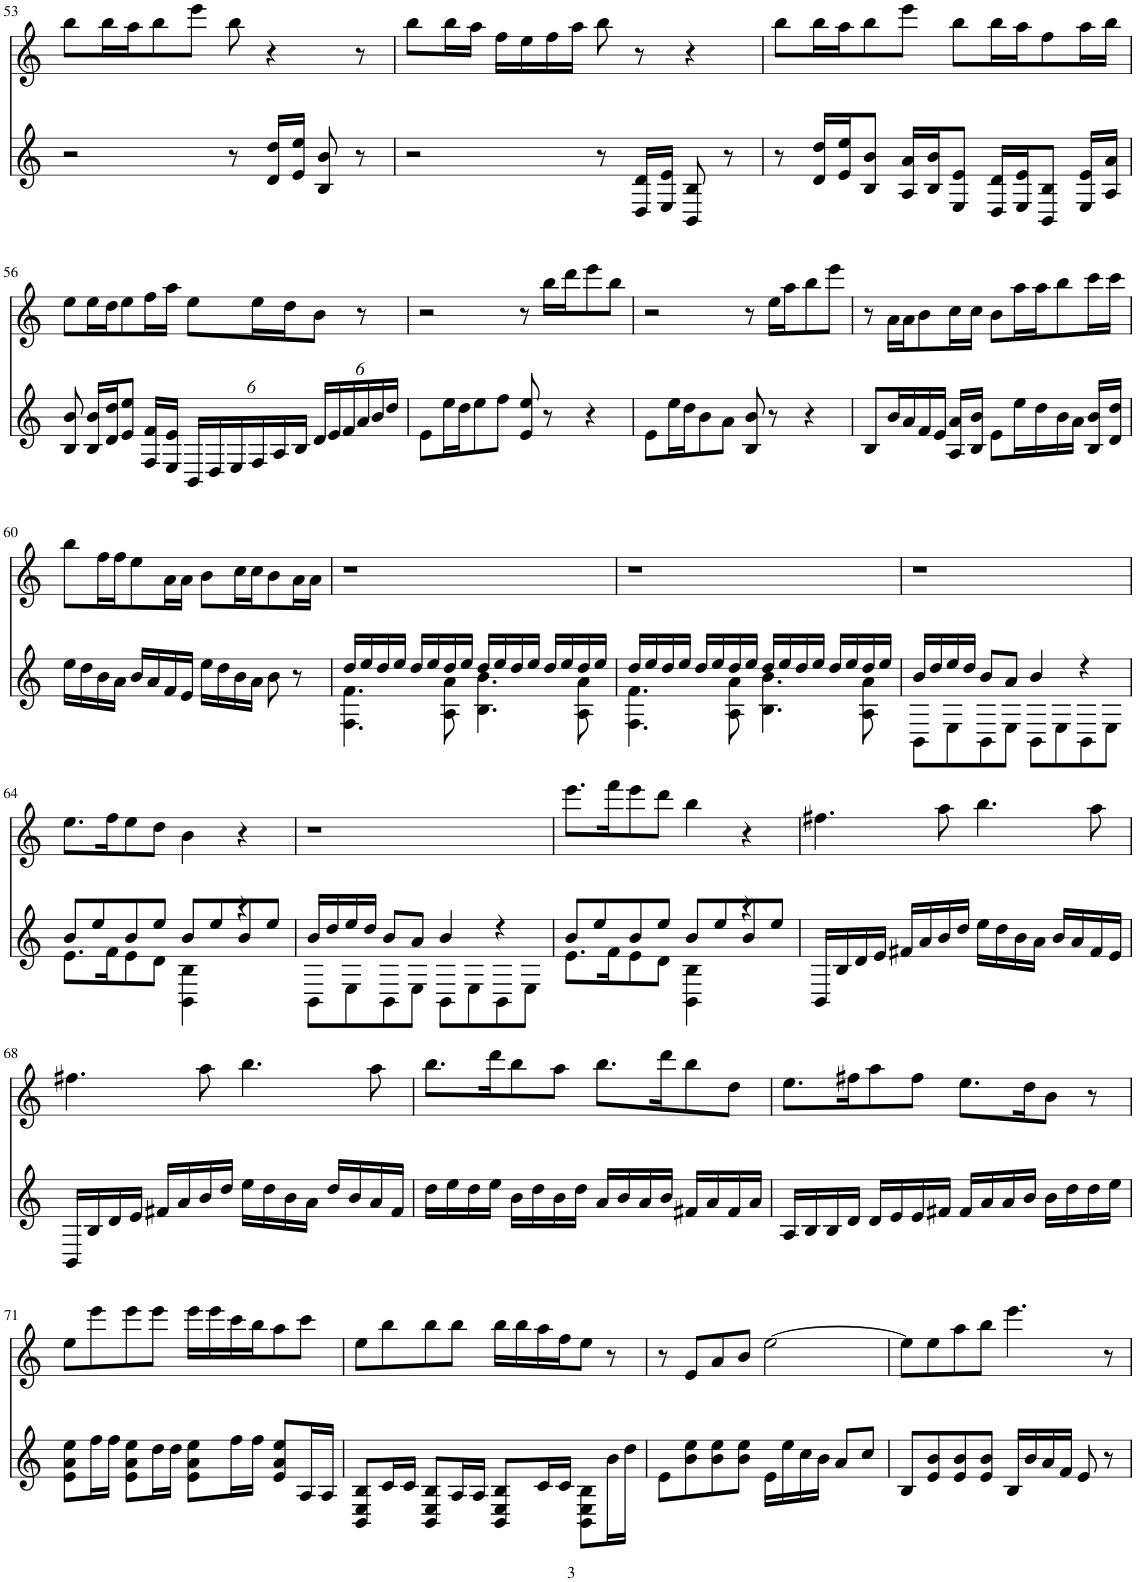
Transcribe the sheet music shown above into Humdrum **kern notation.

**kern	**kern
*part2	*part1
*staff2	*staff1
*I"琴	*I"尺八
!!LO:PB:g=z
*clefG2	*clefG2
*k[]	*k[]
*M4/4	*M4/4
*met(c)	*met(c)
=53	=53
2r	8bb\L
.	16bb\L
.	16aa\J
.	8bb\
.	8eee\J
8r	8bb\
16d/ 16dd/LL	4r
16e/ 16ee/JJ	.
8B/ 8b/	.
8r	8r
=54	=54
2r	8bb\L
.	16bb\L
.	16aa\JJ
.	16ff\LL
.	16ee\
.	16ff\
.	16aa\JJ
8r	8bb\
16D/ 16d/LL	8r
16E/ 16e/JJ	.
8BB/ 8B/	4r
8r	.
=55	=55
8r	8bb\L
16d/ 16dd/LL	16bb\L
16e/ 16ee/J	16aa\J
8B/ 8b/J	8bb\
16A/ 16a/LL	8eee\J
16B/ 16b/J	.
8E/ 8e/J	8bb\L
16D/ 16d/LL	16bb\L
16E/ 16e/J	16aa\J
8BB/ 8B/J	8ff\
16E/ 16e/LL	16aa\L
16A/ 16a/JJ	16bb\JJ
!!LO:LB:g=z
=56	=56
8B/ 8b/	8ee\L
16B/ 16b/LL	16ee\L
16d/ 16dd/J	16dd\J
8e/ 8ee/J	8ee\
16F/ 16f/LL	16ff\L
16E/ 16e/JJ	16aa\JJ
*Xbrackettup	*
24BB/LL	8ee\L
24D/	.
24E/	.
24F/	16ee\L
24A/	.
.	16dd\J
24B/JJ	.
24d/LL	8b\J
24e/	.
24f/	.
24a/	8r
24b/	.
24dd/JJ	.
=57	=57
8e\L	2r
16ee\L	.
16dd\J	.
8ee\	.
8ff\J	.
8e/ 8ee/	8r
8r	16bb\LL
.	16ddd\J
4r	8eee\
.	8bb\J
=58	=58
8e\L	2r
16ee\L	.
16dd\J	.
8b\	.
8a\J	.
8B/ 8b/	8r
8r	16ee\LL
.	16aa\J
4r	8bb\
.	8eee\J
=59	=59
8B/L	8r
16b/L	16a\LL
16a/	16a\J
16f/	8b\
16e/JJ	.
16A/ 16a/LL	16cc\L
16B/ 16b/JJ	16cc\JJ
8e\L	8b\L
16ee\L	16aa\L
16dd\	16aa\J
16b\	8bb\
16a\JJ	.
16B/ 16b/LL	16ccc\L
16d/ 16dd/JJ	16ccc\JJ
!!LO:LB:g=z
=60	=60
16ee\LL	8bb\L
16dd\	.
16b\	16ff\L
16a\JJ	16ff\J
16b/LL	8ee\
16a/	.
16f/	16a\L
16e/JJ	16a\JJ
16ee\LL	8b\L
16dd\	.
16b\	16cc\L
16a\JJ	16cc\J
8b\	8b\
8r	16a\L
.	16a\JJ
=61	=61
*^	*
16dd/LL	4.F\ 4.f\	1r
16ee/	.	.
16dd/	.	.
16ee/JJ	.	.
16dd/LL	.	.
16ee/	.	.
16dd/	8A\ 8a\	.
16ee/JJ	.	.
16dd/LL	4.B\ 4.b\	.
16ee/	.	.
16dd/	.	.
16ee/JJ	.	.
16dd/LL	.	.
16ee/	.	.
16dd/	8A\ 8a\	.
16ee/JJ	.	.
=62	=62	=62
16dd/LL	4.F\ 4.f\	1r
16ee/	.	.
16dd/	.	.
16ee/JJ	.	.
16dd/LL	.	.
16ee/	.	.
16dd/	8A\ 8a\	.
16ee/JJ	.	.
16dd/LL	4.B\ 4.b\	.
16ee/	.	.
16dd/	.	.
16ee/JJ	.	.
16dd/LL	.	.
16ee/	.	.
16dd/	8A\ 8a\	.
16ee/JJ	.	.
=63	=63	=63
16b/LL	8BB\L	1r
16dd/	.	.
16ee/	8E\	.
16dd/JJ	.	.
8b/L	8BB\	.
8a/J	8E\J	.
4b/	8BB\L	.
.	8E\	.
4r	8BB\	.
.	8E\J	.
!!LO:LB:g=z
=64	=64	=64
8.e\L	8b/L	8.ee\L
.	8ee/	.
16f\K	.	16ff\K
8e\	8b/	8ee\
8d\J	8ee/J	8dd\J
4BB\ 4B\	8b/L	4b\
.	8ee/	.
4r	8b/	4r
.	8ee/J	.
=65	=65	=65
16b/LL	8BB\L	1r
16dd/	.	.
16ee/	8E\	.
16dd/JJ	.	.
8b/L	8BB\	.
8a/J	8E\J	.
4b/	8BB\L	.
.	8E\	.
4r	8BB\	.
.	8E\J	.
=66	=66	=66
8.e\L	8b/L	8.eee\L
.	8ee/	.
16f\K	.	16fff\K
8e\	8b/	8eee\
8d\J	8ee/J	8ddd\J
4BB\ 4B\	8b/L	4bb\
.	8ee/	.
4r	8b/	4r
.	8ee/J	.
*v	*v	*
=67	=67
16BB/LL	4.ff#X\
16B/	.
16d/	.
16e/JJ	.
16f#X/LL	.
16a/	.
16b/	8aa\
16dd/JJ	.
16ee\LL	4.bb\
16dd\	.
16b\	.
16a\JJ	.
16b/LL	.
16a/	.
16f#/	8aa\
16e/JJ	.
!!LO:LB:g=z
=68	=68
16BB/LL	4.ff#X\
16B/	.
16d/	.
16e/JJ	.
16f#X/LL	.
16a/	.
16b/	8aa\
16dd/JJ	.
16ee\LL	4.bb\
16dd\	.
16b\	.
16a\JJ	.
16dd/LL	.
16b/	.
16a/	8aa\
16f#/JJ	.
=69	=69
16dd\LL	8.bb\L
16ee\	.
16dd\	.
16ee\JJ	16ddd\K
16b\LL	8bb\
16dd\	.
16b\	8aa\J
16dd\JJ	.
16a/LL	8.bb\L
16b/	.
16a/	.
16b/JJ	16ddd\K
16f#X/LL	8bb\
16a/	.
16f#/	8dd\J
16a/JJ	.
=70	=70
16A/LL	8.ee\L
16B/	.
16B/	.
16d/JJ	16ff#X\K
16d/LL	8aa\
16e/	.
16e/	8ff#\J
16f#X/JJ	.
16f#/LL	8.ee\L
16a/	.
16a/	.
16b/JJ	16dd\K
16b\LL	8b\J
16dd\	.
16dd\	8r
16ee\JJ	.
!!LO:LB:g=z
=71	=71
8e\ 8a\ 8ee\L	8ee\L
16ff\L	8eee\
16ff\JJ	.
8e\ 8a\ 8ee\L	8eee\
16dd\L	8eee\J
16dd\JJ	.
8e\ 8a\ 8ee\L	16eee\LL
.	16eee\
16ff\L	16ccc\
16ff\JJ	16bb\J
8e/ 8a/ 8ee/L	8aa\
16A/L	8ccc\J
16A/JJ	.
=72	=72
8BB/ 8E/ 8B/L	8ee\L
16c/L	8bb\
16c/JJ	.
8BB/ 8E/ 8B/L	8bb\
16A/L	8bb\J
16A/JJ	.
8BB/ 8E/ 8B/L	16bb\LL
.	16bb\
16c/L	16aa\
16c/JJ	16ff\J
8BB\ 8E\ 8B\L	8ee\J
16b\L	8r
16dd\JJ	.
=73	=73
8e\L	8r
8b\ 8ee\	8e/L
8b\ 8ee\	8a/
8b\ 8ee\J	8b/J
16e\LL	[2ee\
16ee\	.
16cc\	.
16b\JJ	.
8a/L	.
8cc/J	.
=74	=74
8B/L	8ee\L]
8e/ 8b/	8ee\
8e/ 8b/	8aa\
8e/ 8b/J	8bb\J
16B/LL	4.eee\
16b/	.
16a/	.
16f/JJ	.
8e/	.
8r	8r
=	=
*-	*-
